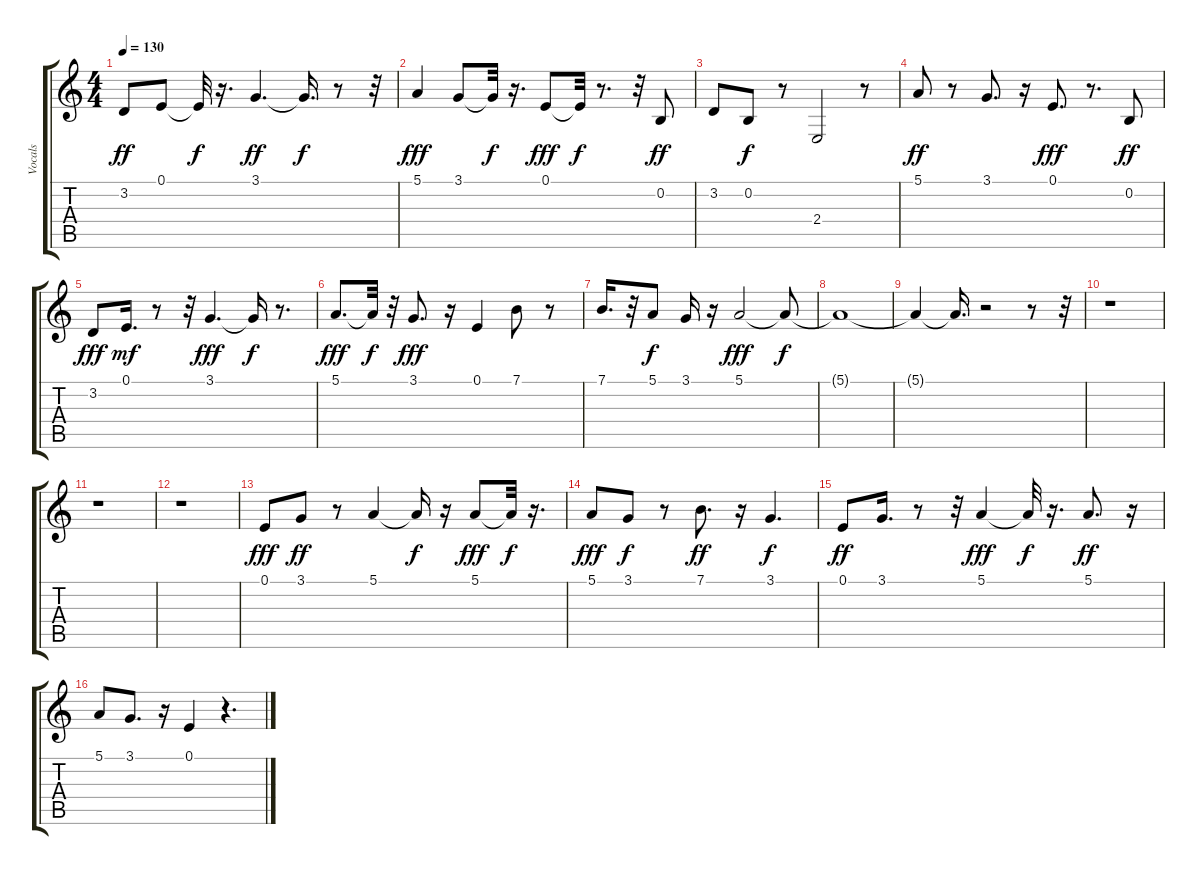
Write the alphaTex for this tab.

\track ("Vocals" "Vocals") {instrument lead6voice}
\staff {score tabs}
\tuning (E4 B3 G3 D3 A2 E2) {hide}
\ts (4 4)
\tempo 130
\clef g2
\ks c
3.2.8{dy ff} 0.1.8 0.1{t}.32{dy f} r.16{d} 3.1.4{d dy ff} 3.1{t}.16{d dy f} r.8 r.32 |
5.1.4{dy fff} 3.1.8 3.1{t}.32{dy f} r.16{d} 0.1.8{dy fff} 0.1{t}.32{dy f} r.8{d} r.32 0.2.8{dy ff} |
3.2.8 0.2.8{dy f} r.8 2.4.2 r.8 |
5.1.8{dy ff} r.8 3.1.8{d} r.16 0.1.8{d dy fff} r.8{d} 0.2.8{dy ff} |
3.2.8{dy fff} 0.1.16{d dy mf} r.8 r.32 3.1.4{d dy fff} 3.1{t}.16{dy f} r.8{d} |
5.1.8{d dy fff} 5.1{t}.32{dy f} r.32 3.1.8{d dy fff} r.16 0.1.4 7.1.8 r.8 |
7.1.16{d} r.32 5.1.8{dy f} 3.1.16 r.16 5.1.2{dy fff} 5.1{t}.8{dy f} |
5.1{t}.1 |
5.1{t}.4 5.1{t}.16{d} r.2 r.8 r.32 |
r.1 |
r.1 |
r.1 |
0.1.8{dy fff} 3.1.8{dy ff} r.8 5.1.4 5.1{t}.16{dy f} r.16 5.1.8{dy fff} 5.1{t}.32{dy f} r.16{d} |
5.1.8{dy fff} 3.1.8{dy f} r.8 7.1.8{d dy ff} r.16 3.1.4{d dy f} |
0.1.8{dy ff} 3.1.16{d} r.8 r.32 5.1.4{dy fff} 5.1{t}.32{dy f} r.16{d} 5.1.8{d dy ff} r.16 |
5.1.8 3.1.8{d} r.16 0.1.4 r.4{d}
